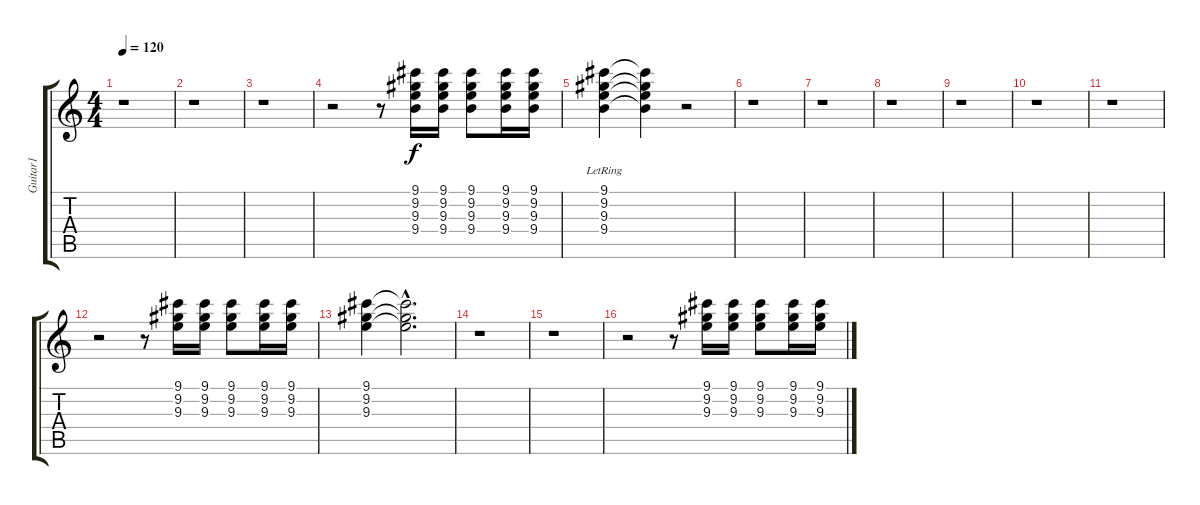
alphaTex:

\track ("Guitar1" "Guitar1") {instrument distortionguitar}
\staff {score tabs}
\tuning (E4 B3 G3 D3 A2 E2) {hide}
\ts (4 4)
\tempo 120
\clef g2
\ks c
r.1{dy f instrument distortionguitar} |
r.1 |
r.1 |
r.2 r.8 (9.1 9.2 9.3 9.4).16 (9.1 9.2 9.3 9.4).16 (9.1 9.2 9.3 9.4).8 (9.1 9.2 9.3 9.4).16 (9.1 9.2 9.3 9.4).16 |
(9.1{lr} 9.2{lr} 9.3{lr} 9.4).4 (9.1{t} 9.2{t} 9.3{t} 9.4{t}).4 r.2 |
r.1 |
r.1 |
r.1 |
r.1 |
r.1 |
r.1 |
r.2 r.8 (9.1 9.2 9.3).16 (9.1 9.2 9.3).16 (9.1 9.2 9.3).8 (9.1 9.2 9.3).16 (9.1 9.2 9.3).16 |
(9.1 9.2 9.3).4 (9.1{hac t} 9.2{hac t} 9.3{hac t}).2{d} |
r.1 |
r.1 |
r.2 r.8 (9.1 9.2 9.3).16 (9.1 9.2 9.3).16 (9.1 9.2 9.3).8 (9.1 9.2 9.3).16 (9.1 9.2 9.3).16
